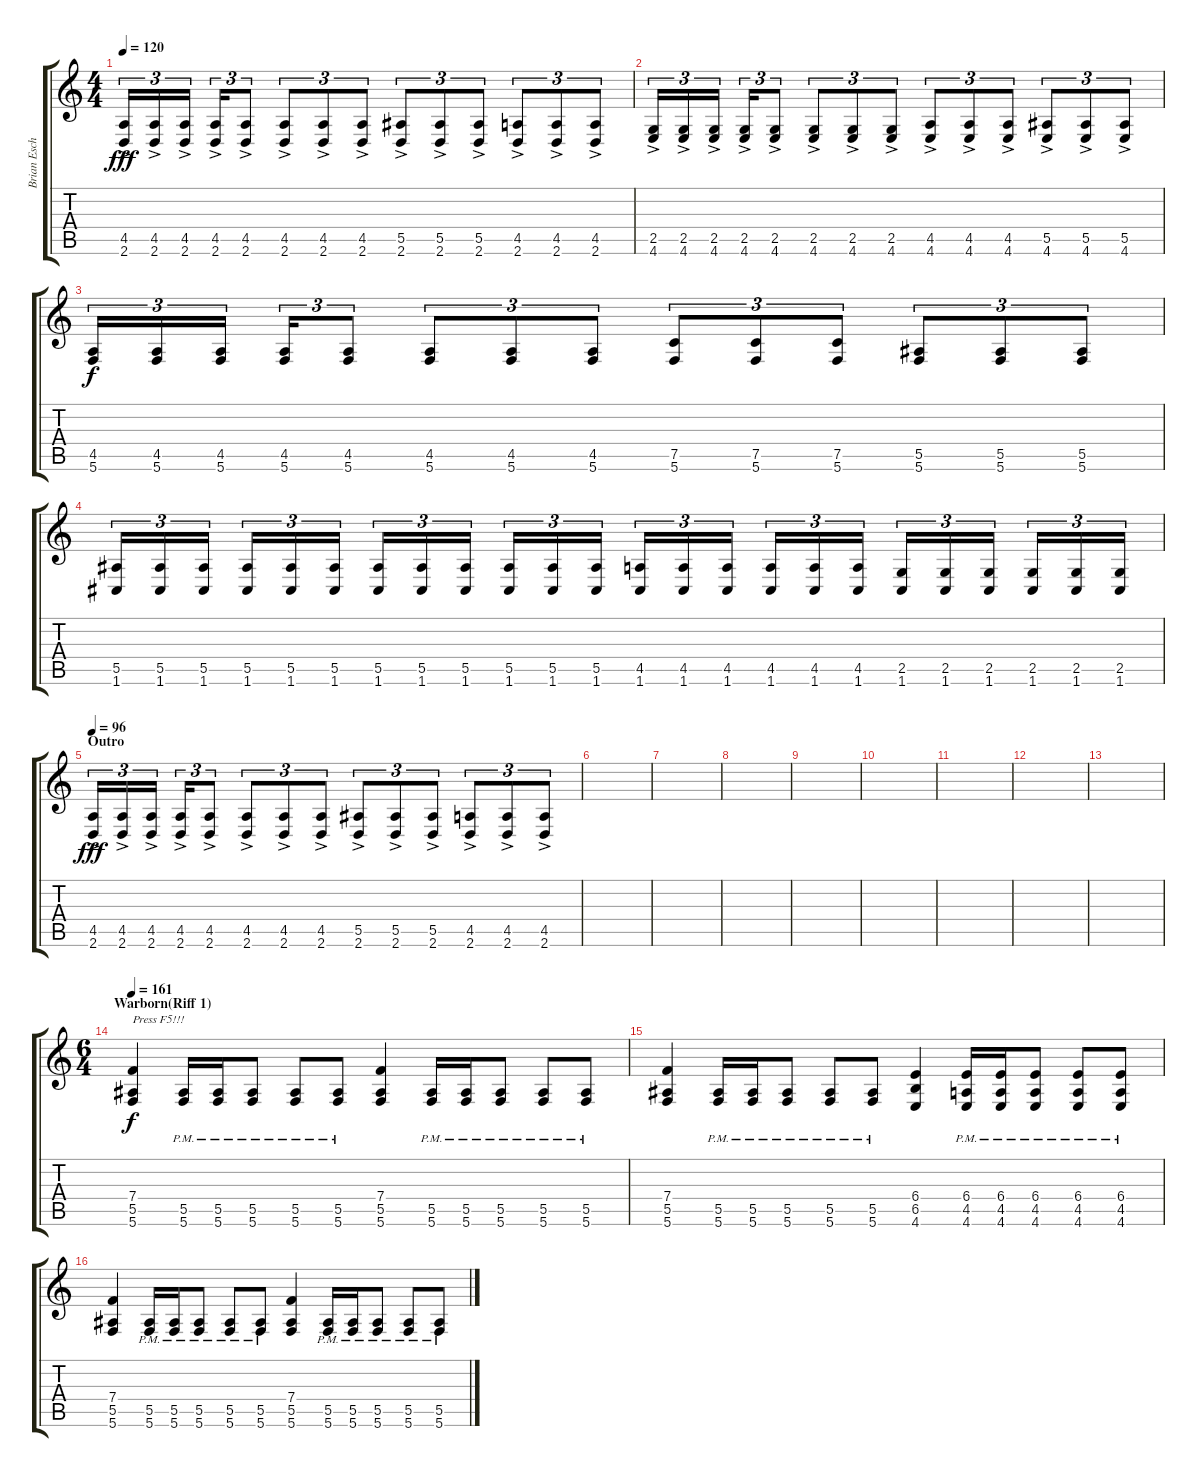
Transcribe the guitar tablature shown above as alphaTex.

\track ("Brian Eschbach (Lead Guitar)" "Brian Esch") {instrument distortionguitar}
\staff {score tabs}
\tuning (C4 G3 Eb3 Bb2 F2 C2) {hide}
\ts (4 4)
\tempo 120
\clef g2
\ks c
(4.5{ac} 2.6).16{tu (3 2) dy fff volume 5} (4.5{ac} 2.6).16{tu (3 2)} (4.5{ac} 2.6).16{tu (3 2)} (4.5{ac} 2.6).16{tu (3 2)} (4.5{ac} 2.6).8{tu (3 2)} (4.5{ac} 2.6).8{tu (3 2)} (4.5{ac} 2.6).8{tu (3 2)} (4.5{ac} 2.6).8{tu (3 2)} (5.5{ac} 2.6).8{tu (3 2)} (5.5{ac} 2.6).8{tu (3 2)} (5.5{ac} 2.6).8{tu (3 2)} (4.5{ac} 2.6).8{tu (3 2)} (4.5{ac} 2.6).8{tu (3 2)} (4.5{ac} 2.6).8{tu (3 2)} |
(2.5{ac} 4.6).16{tu (3 2) volume 3} (2.5{ac} 4.6).16{tu (3 2)} (2.5{ac} 4.6).16{tu (3 2)} (2.5{ac} 4.6).16{tu (3 2)} (2.5{ac} 4.6).8{tu (3 2)} (2.5{ac} 4.6).8{tu (3 2)} (2.5{ac} 4.6).8{tu (3 2)} (2.5{ac} 4.6).8{tu (3 2)} (4.5{ac} 4.6).8{tu (3 2)} (4.5{ac} 4.6).8{tu (3 2)} (4.5{ac} 4.6).8{tu (3 2)} (5.5{ac} 4.6).8{tu (3 2)} (5.5{ac} 4.6).8{tu (3 2)} (5.5{ac} 4.6).8{tu (3 2)} |
(4.5 5.6).16{tu (3 2) dy f} (4.5 5.6).16{tu (3 2)} (4.5 5.6).16{tu (3 2)} (4.5 5.6).16{tu (3 2)} (4.5 5.6).8{tu (3 2)} (4.5 5.6).8{tu (3 2)} (4.5 5.6).8{tu (3 2)} (4.5 5.6).8{tu (3 2)} (7.5 5.6).8{tu (3 2)} (7.5 5.6).8{tu (3 2)} (7.5 5.6).8{tu (3 2)} (5.5 5.6).8{tu (3 2)} (5.5 5.6).8{tu (3 2)} (5.5 5.6).8{tu (3 2)} |
(5.5 1.6).16{tu (3 2)} (5.5 1.6).16{tu (3 2)} (5.5 1.6).16{tu (3 2)} (5.5 1.6).16{tu (3 2)} (5.5 1.6).16{tu (3 2)} (5.5 1.6).16{tu (3 2)} (5.5 1.6).16{tu (3 2)} (5.5 1.6).16{tu (3 2)} (5.5 1.6).16{tu (3 2)} (5.5 1.6).16{tu (3 2)} (5.5 1.6).16{tu (3 2)} (5.5 1.6).16{tu (3 2)} (4.5 1.6).16{tu (3 2)} (4.5 1.6).16{tu (3 2)} (4.5 1.6).16{tu (3 2)} (4.5 1.6).16{tu (3 2)} (4.5 1.6).16{tu (3 2)} (4.5 1.6).16{tu (3 2)} (2.5 1.6).16{tu (3 2)} (2.5 1.6).16{tu (3 2)} (2.5 1.6).16{tu (3 2)} (2.5 1.6).16{tu (3 2)} (2.5 1.6).16{tu (3 2)} (2.5 1.6).16{tu (3 2)} |
\section ("" "Outro")
\tempo 96
(4.5{ac} 2.6).16{tu (3 2) dy fff volume 2} (4.5{ac} 2.6).16{tu (3 2)} (4.5{ac} 2.6).16{tu (3 2)} (4.5{ac} 2.6).16{tu (3 2)} (4.5{ac} 2.6).8{tu (3 2)} (4.5{ac} 2.6).8{tu (3 2)} (4.5{ac} 2.6).8{tu (3 2)} (4.5{ac} 2.6).8{tu (3 2)} (5.5{ac} 2.6).8{tu (3 2)} (5.5{ac} 2.6).8{tu (3 2)} (5.5{ac} 2.6).8{tu (3 2)} (4.5{ac} 2.6).8{tu (3 2)} (4.5{ac} 2.6).8{tu (3 2)} (4.5{ac} 2.6).8{tu (3 2)} |
|
|
|
|
|
|
|
|
\ts (6 4)
\section ("" "Warborn(Riff 1)")
\tempo 161
(7.4 5.5 5.6).4{txt "Press F5!!!" dy f} (5.5{pm} 5.6{pm}).16 (5.5{pm} 5.6{pm}).16 (5.5{pm} 5.6{pm}).8 (5.5{pm} 5.6{pm}).8 (5.5{pm} 5.6{pm}).8 (7.4 5.5 5.6).4 (5.5{pm} 5.6{pm}).16 (5.5{pm} 5.6{pm}).16 (5.5{pm} 5.6{pm}).8 (5.5{pm} 5.6{pm}).8 (5.5{pm} 5.6{pm}).8 |
(7.4 5.5 5.6).4 (5.5{pm} 5.6{pm}).16 (5.5{pm} 5.6{pm}).16 (5.5{pm} 5.6{pm}).8 (5.5{pm} 5.6{pm}).8 (5.5{pm} 5.6{pm}).8 (6.4 6.5 4.6).4 (6.4{pm} 4.5{pm} 4.6{pm}).16 (6.4{pm} 4.5{pm} 4.6{pm}).16 (6.4{pm} 4.5{pm} 4.6{pm}).8 (6.4{pm} 4.5{pm} 4.6{pm}).8 (6.4{pm} 4.5{pm} 4.6{pm}).8 |
(7.4 5.5 5.6).4 (5.5{pm} 5.6{pm}).16 (5.5{pm} 5.6{pm}).16 (5.5{pm} 5.6{pm}).8 (5.5{pm} 5.6{pm}).8 (5.5{pm} 5.6{pm}).8 (7.4 5.5 5.6).4 (5.5{pm} 5.6{pm}).16 (5.5{pm} 5.6{pm}).16 (5.5{pm} 5.6{pm}).8 (5.5{pm} 5.6{pm}).8 (5.5{pm} 5.6{pm}).8
